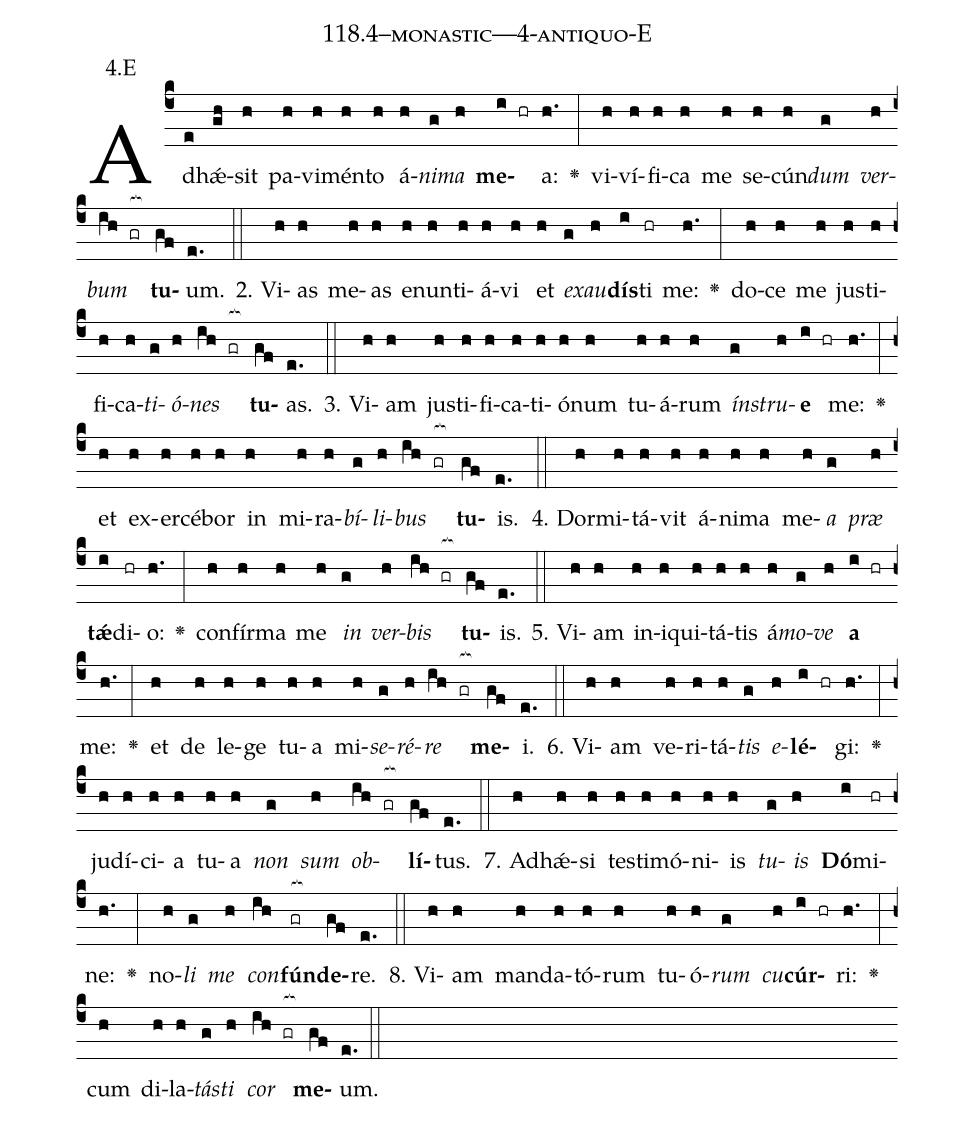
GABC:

name: 118.4--monastic---4-antiquo-E;
annotation: 4.E;
%%
(c4)Ad(e)hǽ(gh)sit(h) pa(h)vi(h)mén(h)to(h) á(h)<i>ni</i>(g)<i>ma</i>(h) <b>me</b>(i hr)a:(h.) <v>\greheightstar</v>(:) vi(h)ví(h)fi(h)ca(h) me(h) se(h)cún(h)<i>dum</i>(g) <i>ver</i>(h)<i>bum</i>(ih gr[ocb:1{]) <b>tu</b>(gf[ocb:0}])um.(e.) (::)
2. Vi(h)as(h) me(h)as(h) e(h)nun(h)ti(h)á(h)vi(h) et(h) <i>ex</i>(g)<i>au</i>(h)<b>dís</b>(i)ti(hr) me:(h.) <v>\greheightstar</v>(:) do(h)ce(h) me(h) jus(h)ti(h)fi(h)ca(h)<i>ti</i>(g)<i>ó</i>(h)<i>nes</i>(ih gr[ocb:1{]) <b>tu</b>(gf[ocb:0}])as.(e.) (::)
3. Vi(h)am(h) jus(h)ti(h)fi(h)ca(h)ti(h)ó(h)num(h) tu(h)á(h)rum(h) <i>ín</i>(g)<i>stru</i>(h)<b>e</b>(i hr) me:(h.) <v>\greheightstar</v>(:) et(h) ex(h)er(h)cé(h)bor(h) in(h) mi(h)ra(h)<i>bí</i>(g)<i>li</i>(h)<i>bus</i>(ih gr[ocb:1{]) <b>tu</b>(gf[ocb:0}])is.(e.) (::)
4. Dor(h)mi(h)tá(h)vit(h) á(h)ni(h)ma(h) me(h)<i>a</i>(g) <i>præ</i>(h) <b>tǽ</b>(i)di(hr)o:(h.) <v>\greheightstar</v>(:) con(h)fír(h)ma(h) me(h) <i>in</i>(g) <i>ver</i>(h)<i>bis</i>(ih gr[ocb:1{]) <b>tu</b>(gf[ocb:0}])is.(e.) (::)
5. Vi(h)am(h) in(h)i(h)qui(h)tá(h)tis(h) á(h)<i>mo</i>(g)<i>ve</i>(h) <b>a</b>(i hr) me:(h.) <v>\greheightstar</v>(:) et(h) de(h) le(h)ge(h) tu(h)a(h) mi(h)<i>se</i>(g)<i>ré</i>(h)<i>re</i>(ih gr[ocb:1{]) <b>me</b>(gf[ocb:0}])i.(e.) (::)
6. Vi(h)am(h) ve(h)ri(h)tá(h)<i>tis</i>(g) <i>e</i>(h)<b>lé</b>(i hr)gi:(h.) <v>\greheightstar</v>(:) ju(h)dí(h)ci(h)a(h) tu(h)a(h) <i>non</i>(g) <i>sum</i>(h) <i>ob</i>(ih gr[ocb:1{])<b>lí</b>(gf[ocb:0}])tus.(e.) (::)
7. Ad(h)hǽ(h)si(h) tes(h)ti(h)mó(h)ni(h)is(h) <i>tu</i>(g)<i>is</i>(h) <b>Dó</b>(i)mi(hr)ne:(h.) <v>\greheightstar</v>(:) no(h)<i>li</i>(g) <i>me</i>(h) <i>con</i>(ih)<b>fún</b>(gr[ocb:1{])<b>de</b>(gf[ocb:0}])re.(e.) (::)
8. Vi(h)am(h) man(h)da(h)tó(h)rum(h) tu(h)ó(h)<i>rum</i>(g) <i>cu</i>(h)<b>cúr</b>(i hr)ri:(h.) <v>\greheightstar</v>(:) cum(h) di(h)la(h)<i>tás</i>(g)<i>ti</i>(h) <i>cor</i>(ih gr[ocb:1{]) <b>me</b>(gf[ocb:0}])um.(e.) (::)
